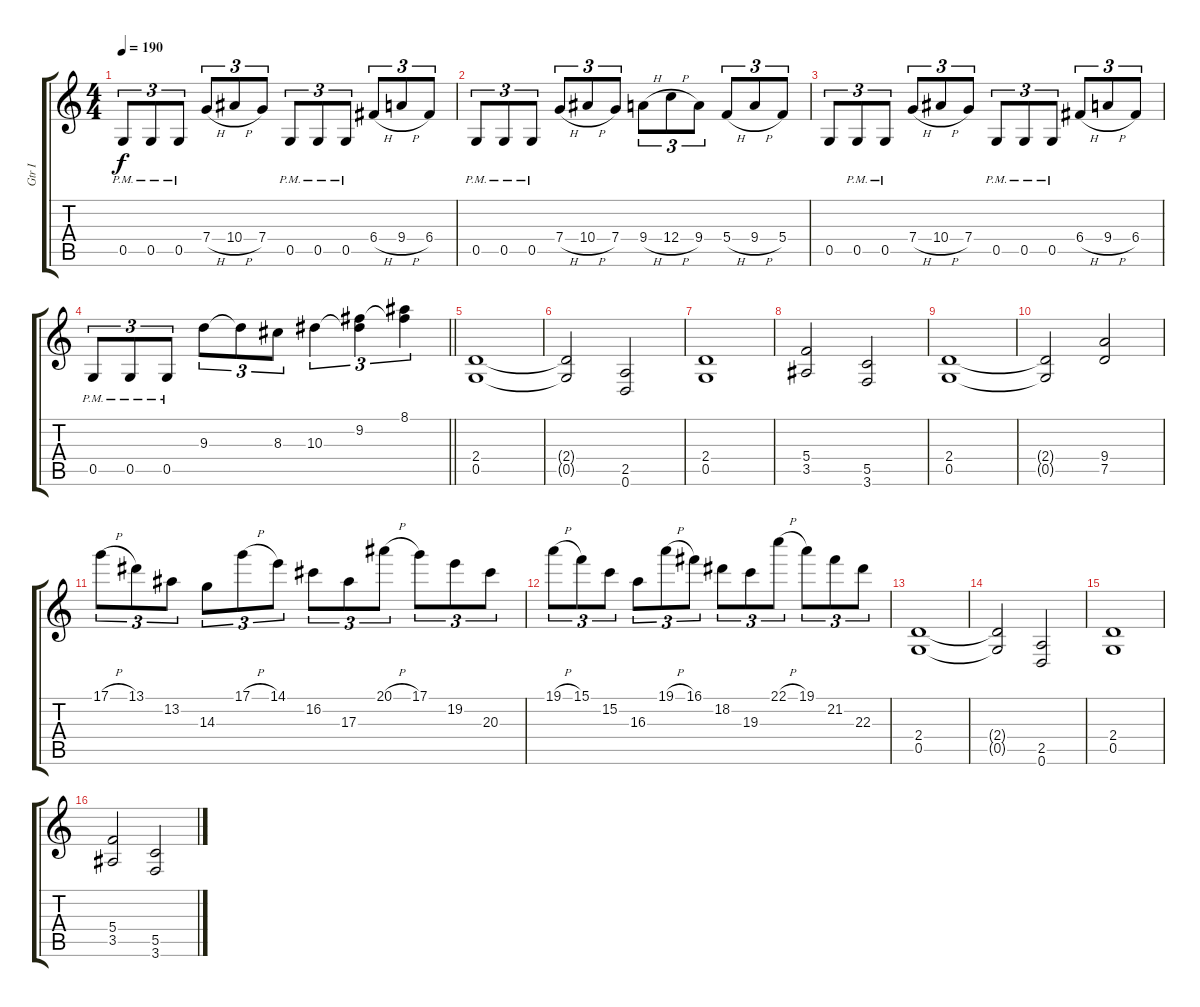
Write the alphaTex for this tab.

\track ("Gtr I" "Gtr I") {instrument distortionguitar}
\staff {score tabs}
\tuning (D4 A3 F3 C3 G2 D2) {hide}
\ts (4 4)
\tempo 190
\clef g2
\ks c
0.5{pm}.8{tu (3 2) dy f} 0.5{pm}.8{tu (3 2)} 0.5{pm}.8{tu (3 2)} 7.4{h}.8{tu (3 2)} 10.4{h}.8{tu (3 2)} 7.4.8{tu (3 2)} 0.5{pm}.8{tu (3 2)} 0.5{pm}.8{tu (3 2)} 0.5{pm}.8{tu (3 2)} 6.4{h}.8{tu (3 2)} 9.4{h}.8{tu (3 2)} 6.4.8{tu (3 2)} |
0.5{pm}.8{tu (3 2)} 0.5{pm}.8{tu (3 2)} 0.5{pm}.8{tu (3 2)} 7.4{h}.8{tu (3 2)} 10.4{h}.8{tu (3 2)} 7.4.8{tu (3 2)} 9.4{h}.8{tu (3 2)} 12.4{h}.8{tu (3 2)} 9.4.8{tu (3 2)} 5.4{h}.8{tu (3 2)} 9.4{h}.8{tu (3 2)} 5.4.8{tu (3 2)} |
0.5.8{tu (3 2)} 0.5{pm}.8{tu (3 2)} 0.5{pm}.8{tu (3 2)} 7.4{h}.8{tu (3 2)} 10.4{h}.8{tu (3 2)} 7.4.8{tu (3 2)} 0.5{pm}.8{tu (3 2)} 0.5{pm}.8{tu (3 2)} 0.5{pm}.8{tu (3 2)} 6.4{h}.8{tu (3 2)} 9.4{h}.8{tu (3 2)} 6.4.8{tu (3 2)} |
\barLineRight lightlight
0.5{pm}.8{tu (3 2)} 0.5{pm}.8{tu (3 2)} 0.5{pm}.8{tu (3 2)} 9.3.8{tu (3 2)} 9.3{t}.8{tu (3 2)} 8.3.8{tu (3 2)} 10.3.4{tu (3 2)} (9.2 10.3{t}).4{tu (3 2)} (8.1 9.2{t}).4{tu (3 2)} |
(2.4 0.5).1 |
(2.4{t} 0.5{t}).2 (2.5 0.6).2 |
(2.4 0.5).1 |
(5.4 3.5).2 (5.5 3.6).2 |
(2.4 0.5).1 |
(2.4{t} 0.5{t}).2 (9.4 7.5).2 |
17.1{h}.8{tu (3 2)} 13.1.8{tu (3 2)} 13.2.8{tu (3 2)} 14.3.8{tu (3 2)} 17.1{h}.8{tu (3 2)} 14.1.8{tu (3 2)} 16.2.8{tu (3 2)} 17.3.8{tu (3 2)} 20.1{h}.8{tu (3 2)} 17.1.8{tu (3 2)} 19.2.8{tu (3 2)} 20.3.8{tu (3 2)} |
19.1{h}.8{tu (3 2)} 15.1.8{tu (3 2)} 15.2.8{tu (3 2)} 16.3.8{tu (3 2)} 19.1{h}.8{tu (3 2)} 16.1.8{tu (3 2)} 18.2.8{tu (3 2)} 19.3.8{tu (3 2)} 22.1{h}.8{tu (3 2)} 19.1.8{tu (3 2)} 21.2.8{tu (3 2)} 22.3.8{tu (3 2)} |
(2.4 0.5).1 |
(2.4{t} 0.5{t}).2 (2.5 0.6).2 |
(2.4 0.5).1 |
(5.4 3.5).2 (5.5 3.6).2
